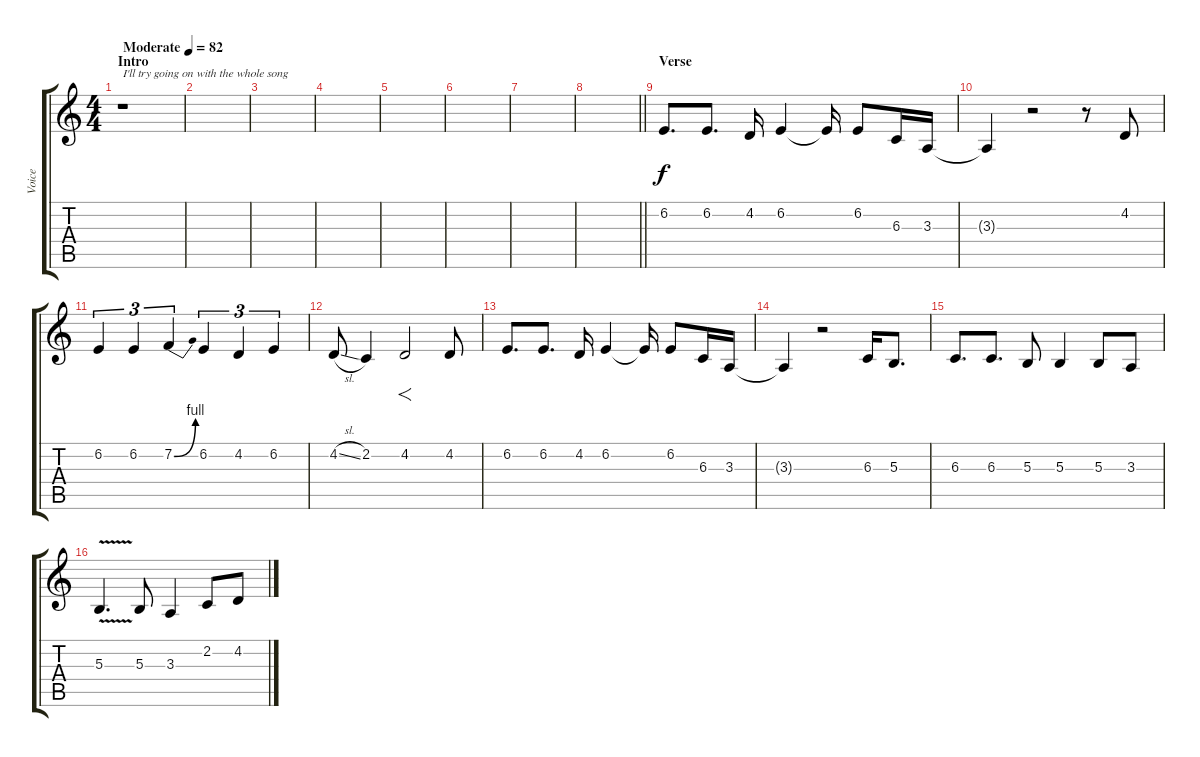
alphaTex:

\track ("Voice" "Voice") {instrument lead1square}
\staff {score tabs}
\tuning (Eb4 Bb3 Gb3 Db3 Ab2 Eb2) {hide}
\ts (4 4)
\section ("" "Intro")
\tempo (82 "Moderate")
\clef g2
\ks c
r.1{txt "I'll try going on with the whole song" dy f instrument lead1square} |
|
|
|
|
|
|
\barLineRight lightlight
|
\section ("" "Verse")
6.2.8{d} 6.2.8{d} 4.2.16 6.2.4 6.2{t}.16 6.2.8 6.3.16 3.3.16 |
3.3{t}.4 r.2 r.8 4.2.8 |
6.2.4{tu (3 2)} 6.2.4{tu (3 2)} 7.2{be (bend 0 0 60 4)}.4{tu (3 2)} 6.2.4{tu (3 2)} 4.2.4{tu (3 2)} 6.2.4{tu (3 2)} |
4.2{sl}.8 2.2.4 4.2.2{f} 4.2.8 |
6.2.8{d} 6.2.8{d} 4.2.16 6.2.4 6.2{t}.16 6.2.8 6.3.16 3.3.16 |
3.3{t}.4 r.2 6.3.16 5.3.8{d} |
6.3.8{d} 6.3.8{d} 5.3.8 5.3.4 5.3.8 3.3.8 |
5.3{v}.4{d} 5.3.8 3.3.4 2.2.8 4.2.8
